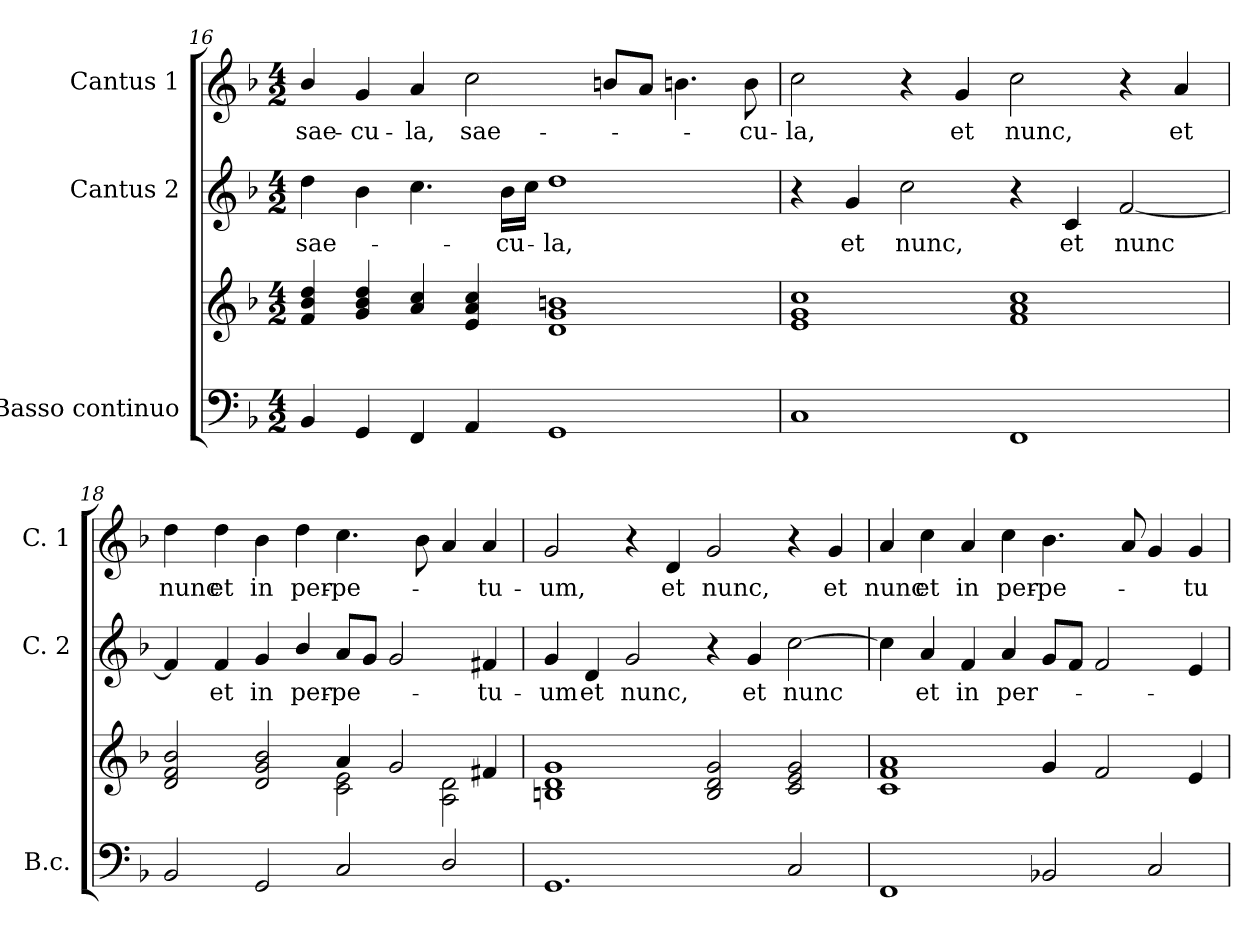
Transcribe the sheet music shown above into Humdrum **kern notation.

**kern	**kern	**kern	**text	**kern	**text
*part3	*part3	*part2	*part2	*part1	*part1
*staff4	*staff3	*staff2	*staff2	*staff1	*staff1
*I"Basso continuo	*	*I"Cantus 2	*	*I"Cantus 1	*
*I'B.c.	*	*I'C. 2	*	*I'C. 1	*
*clefF4	*clefG2	*clefG2	*	*clefG2	*
*k[b-]	*k[b-]	*k[b-]	*	*k[b-]	*
*F:	*F:	*F:	*	*F:	*
*M4/2	*M4/2	*M4/2	*	*M4/2	*
=16	=16	=16	=16	=16	=16
!	!	!	!LO:LY:b	!	!
!	!	!	!	!	!LO:LY:b
4BB-/	4dd!/ 4b-!/ 4f!/	4dd\	sae-	4b-/	sae-
!	!	!	!	!	!LO:LY:b
4GG/	4dd!/ 4b-!/ 4g!/	4b-\	.	4g/	-cu-
!	!	!	!	!	!LO:LY:b
4FF/	4cc!/ 4a!/	4.cc\	.	4a/	-la,
!	!	!	!	!	!LO:LY:b
4AA/	4cc!/ 4a!/ 4e!/	.	.	2cc\	sae-
!	!	!	!LO:LY:b	!	!
.	.	16b-\LL	-cu-	.	.
.	.	16cc\JJ	.	.	.
!	!	!	!LO:LY:b	!	!
1GG	1bn! 1g! 1d!	1dd	-la,	.	.
.	.	.	.	8bn/L	.
.	.	.	.	8a/J	.
.	.	.	.	4.bn\	.
!	!	!	!	!	!LO:LY:b
.	.	.	.	8b\	-cu-
!!LO:LB:g=z
=17	=17	=17	=17	=17	=17
!	!	!	!	!	!LO:LY:b
1C	1cc! 1g! 1e!	4r	.	2cc\	-la,
!	!	!	!LO:LY:b	!	!
.	.	4g/	et	.	.
!	!	!	!LO:LY:b	!	!
.	.	2cc\	nunc,	4r	.
!	!	!	!	!	!LO:LY:b
.	.	.	.	4g/	et
!	!	!	!	!	!LO:LY:b
1FF	1cc! 1a! 1f!	4r	.	2cc\	nunc,
!	!	!	!LO:LY:b	!	!
.	.	4c/	et	.	.
!	!	!	!LO:LY:b	!	!
.	.	[<2f/	nunc	4r	.
!	!	!	!	!	!LO:LY:b
.	.	.	.	4a/	et
=18	=18	=18	=18	=18	=18
*	*^	*	*	*	*
!	!	!	!	!	!	!LO:LY:b
2BB-/	2b-!/ 2f!/ 2d!/	1ryy	4f/]	.	4dd\	nunc
!	!	!	!	!LO:LY:b	!	!
!	!	!	!	!	!	!LO:LY:b
.	.	.	4f/	et	4dd\	et
!	!	!	!	!LO:LY:b	!	!
!	!	!	!	!	!	!LO:LY:b
2GG/	2b-!/ 2g!/ 2d!/	.	4g/	in	4b-\	in
!	!	!	!	!LO:LY:b	!	!
!	!	!	!	!	!	!LO:LY:b
.	.	.	4b-/	per-	4dd\	per-
!	!	!	!	!LO:LY:b	!	!
!	!	!	!	!	!	!LO:LY:b
2C/	4a!/	2e!\ 2c!\	8a/L	-pe-	4.cc\	-pe-
.	.	.	8g/J	.	.	.
.	2g!/	.	2g/	.	.	.
.	.	.	.	.	8b-\	.
2D/	.	2d!\ 2A!\	.	.	4a/	.
!	!	!	!	!LO:LY:b	!	!
!	!	!	!	!	!	!LO:LY:b
.	4f#X!/	.	4f#X/	-tu-	4a/	-tu-
*	*v	*v	*	*	*	*
=19	=19	=19	=19	=19	=19
!	!	!	!LO:LY:b	!	!
!	!	!	!	!	!LO:LY:b
1.GG	1g! 1d! 1Bn!	4g/	-um	2g/	-um,
!	!	!	!LO:LY:b	!	!
.	.	4d/	et	.	.
!	!	!	!LO:LY:b	!	!
.	.	2g/	nunc,	4r	.
!	!	!	!	!	!LO:LY:b
.	.	.	.	4d/	et
!	!	!	!	!	!LO:LY:b
.	2g!/ 2d!/ 2B!/	4r	.	2g/	nunc,
!	!	!	!LO:LY:b	!	!
.	.	4g/	et	.	.
!	!	!	!LO:LY:b	!	!
2C/	2g!/ 2e!/ 2c!/	[>2cc\	nunc	4r	.
!	!	!	!	!	!LO:LY:b
.	.	.	.	4g/	et
!!LO:LB:g=z
=20	=20	=20	=20	=20	=20
!	!	!	!	!	!LO:LY:b
1FF	1a! 1f! 1c!	4cc\]	.	4a/	nunc
!	!	!	!LO:LY:b	!	!
!	!	!	!	!	!LO:LY:b
.	.	4a/	et	4cc\	et
!	!	!	!LO:LY:b	!	!
!	!	!	!	!	!LO:LY:b
.	.	4f/	in	4a/	in
!	!	!	!LO:LY:b	!	!
!	!	!	!	!	!LO:LY:b
.	.	4a/	per-	4cc\	per-
!	!	!	!	!	!LO:LY:b
2BB-X/	4g!/	8g/L	.	4.b-\	-pe-
.	.	8f/J	.	.	.
.	2f!/	2f/	.	.	.
.	.	.	.	8a/	.
2C/	.	.	.	4g/	.
!	!	!	!	!	!LO:LY:b
.	4e!/	4e/	.	4g/	-tu-
=	=	=	=	=	=
*-	*-	*-	*-	*-	*-
